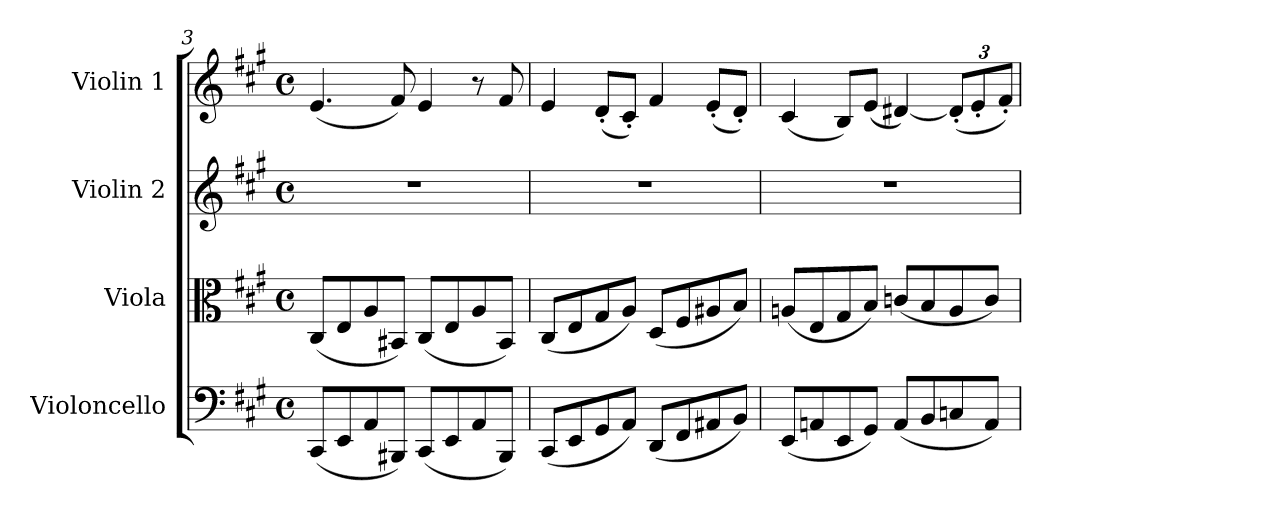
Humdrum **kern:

**kern	**kern	**kern	**kern
*part4	*part3	*part2	*part1
*staff4	*staff3	*staff2	*staff1
*I"Violoncello	*I"Viola	*I"Violin 2	*I"Violin 1
*I'Vc	*I'Vla	*I'Vln	*I'Vln
*clefF4	*clefC3	*clefG2	*clefG2
*k[f#c#g#]	*k[f#c#g#]	*k[f#c#g#]	*k[f#c#g#]
*M4/4	*M4/4	*M4/4	*M4/4
*met(c)	*met(c)	*met(c)	*met(c)
=3	=3	=3	=3
(8CC#/L	(8C#/L	1r	(4.e/
8EE/	8E/	.	.
8AA/	8A/	.	.
8BBB#X/J)	8BB#X/J)	.	8f#/)
(8CC#/L	(8C#/L	.	4e/
8EE/	8E/	.	.
8AA/	8A/	.	8r
8BBB#/J)	8BB#/J)	.	8f#/
=4	=4	=4	=4
(8CC#/L	(8C#/L	1r	4e/
8EE/	8E/	.	.
8GG#/	8G#/	.	(8d'/L
8AA/J)	8A/J)	.	8c#'/J)
(8DD/L	(8D/L	.	4f#/
8FF#/	8F#/	.	.
8AA#X/	8A#X/	.	(8e'/L
8BB/J)	8B/J)	.	8d'/J)
!!LO:LB:g=z
=5	=5	=5	=5
(8EE/L	(8An/L	1r	(4c#/
8AAn/	8E/	.	.
8EE/	8G#/	.	8B/L)
8GG#/J)	8B/J)	.	(8e/J
(8AA/L	(8cn/L	.	[4d#X/)
8BB/	8B/	.	.
*	*	*	*Xbrackettup
8Cn/	8A/	.	(12d#'/L]
.	.	.	12e'/
8AA/J)	8c/J)	.	.
.	.	.	12f#'/J)
=	=	=	=
*-	*-	*-	*-
